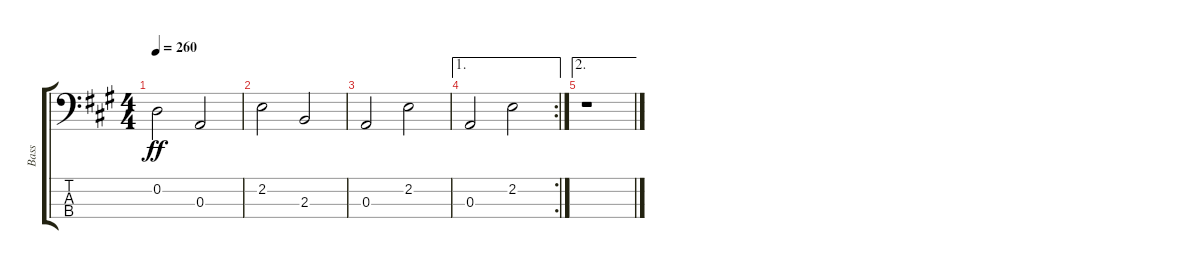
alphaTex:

\track ("Bass" "Bass") {instrument acousticbass}
\staff {score tabs}
\tuning (G2 D2 A1 E1) {hide}
\ts (4 4)
\tempo 260
\clef f4
\ks a
0.2.2{dy ff} 0.3.2 |
2.2.2 2.3.2 |
0.3.2 2.2.2 |
\ae 1
\rc 2
0.3.2 2.2.2 |
\ae 2
r.1
